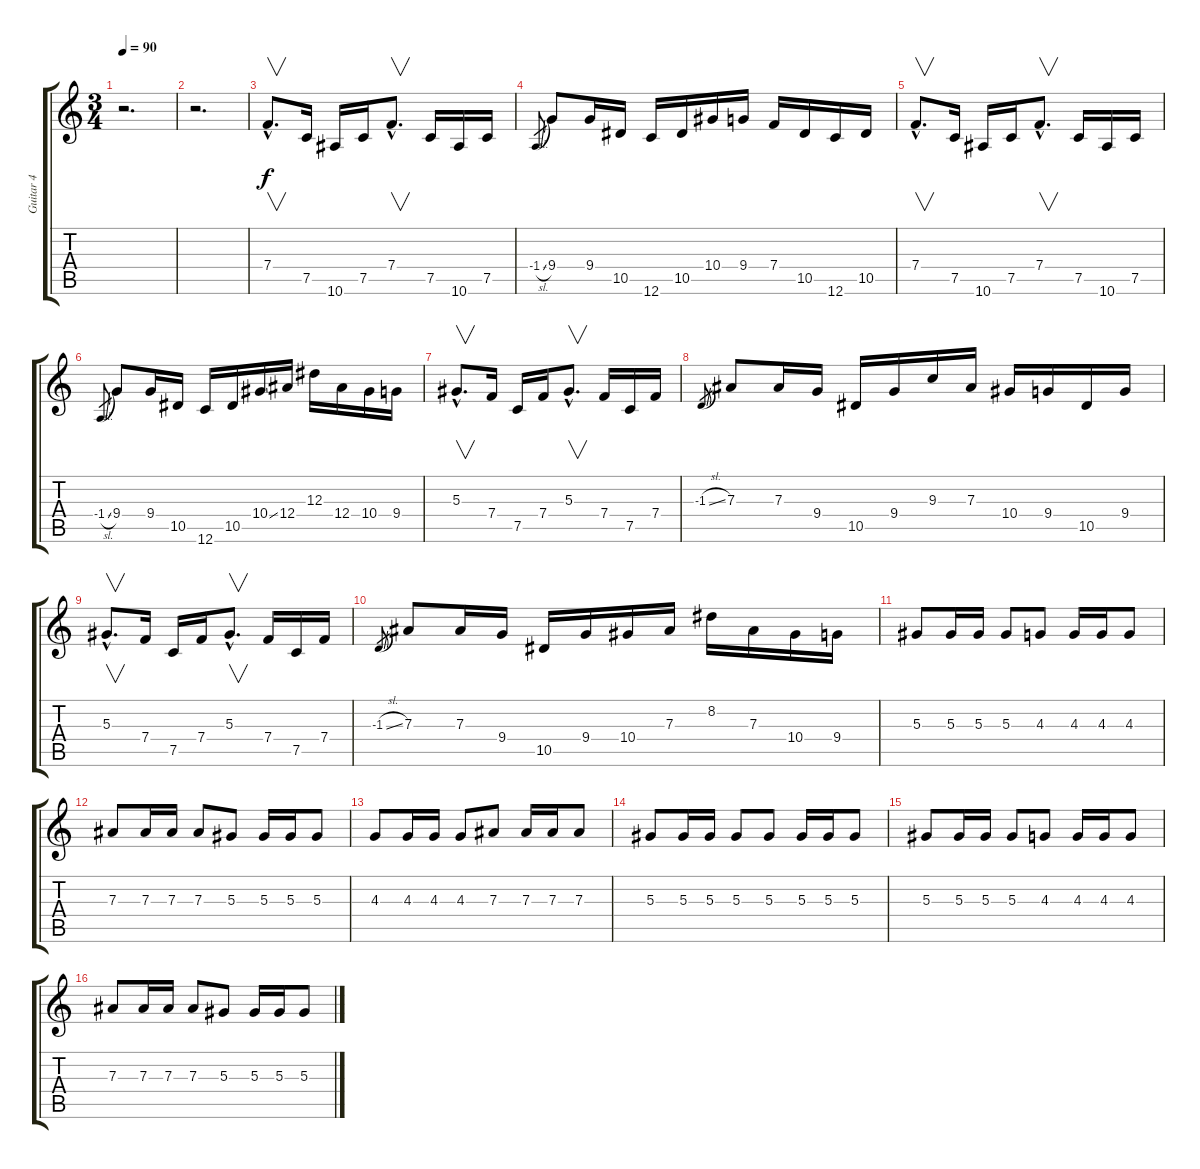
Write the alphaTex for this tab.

\track ("Guitar 4" "Guitar 4") {instrument acousticguitarsteel}
\staff {score tabs}
\tuning (C4 G3 Eb3 Bb2 F2 C2) {hide}
\ts (3 4)
\tempo 90
\clef g2
\ks c
r.2{d dy f} |
r.2{d} |
7.4{hac}.8{v d instrument distortionguitar} 7.5.16 10.6.16 7.5.16 7.4{hac}.8{v d} 7.5.16 10.6.16 7.5.16 |
-1.4{sl}.8{gr} 9.4.8 9.4.16 10.5.16 12.6.16 10.5.16 10.4.16 9.4.16 7.4.16 10.5.16 12.6.16 10.5.16 |
7.4{hac}.8{v d} 7.5.16 10.6.16 7.5.16 7.4{hac}.8{v d} 7.5.16 10.6.16 7.5.16 |
-1.4{sl}.8{gr} 9.4.8 9.4.16 10.5.16 12.6.16 10.5.16 10.4{ss}.16 12.4.16 12.3.16 12.4.16 10.4.16 9.4.16 |
5.3{hac}.8{v d} 7.4.16 7.5.16 7.4.16 5.3{hac}.8{v d} 7.4.16 7.5.16 7.4.16 |
-1.3{sl}.8{gr} 7.3.8 7.3.16 9.4.16 10.5.16 9.4.16 9.3.16 7.3.16 10.4.16 9.4.16 10.5.16 9.4.16 |
5.3{hac}.8{v d} 7.4.16 7.5.16 7.4.16 5.3{hac}.8{v d} 7.4.16 7.5.16 7.4.16 |
-1.3{sl}.8{gr} 7.3.8 7.3.16 9.4.16 10.5.16 9.4.16 10.4.16 7.3.16 8.2.16 7.3.16 10.4.16 9.4.16 |
5.3.8{balance 8 instrument acousticguitarsteel} 5.3.16 5.3.16 5.3.8 4.3.8 4.3.16 4.3.16 4.3.8 |
7.3.8 7.3.16 7.3.16 7.3.8 5.3.8 5.3.16 5.3.16 5.3.8 |
4.3.8 4.3.16 4.3.16 4.3.8 7.3.8 7.3.16 7.3.16 7.3.8 |
5.3.8 5.3.16 5.3.16 5.3.8 5.3.8 5.3.16 5.3.16 5.3.8 |
5.3.8 5.3.16 5.3.16 5.3.8 4.3.8 4.3.16 4.3.16 4.3.8 |
7.3.8 7.3.16 7.3.16 7.3.8 5.3.8 5.3.16 5.3.16 5.3.8
